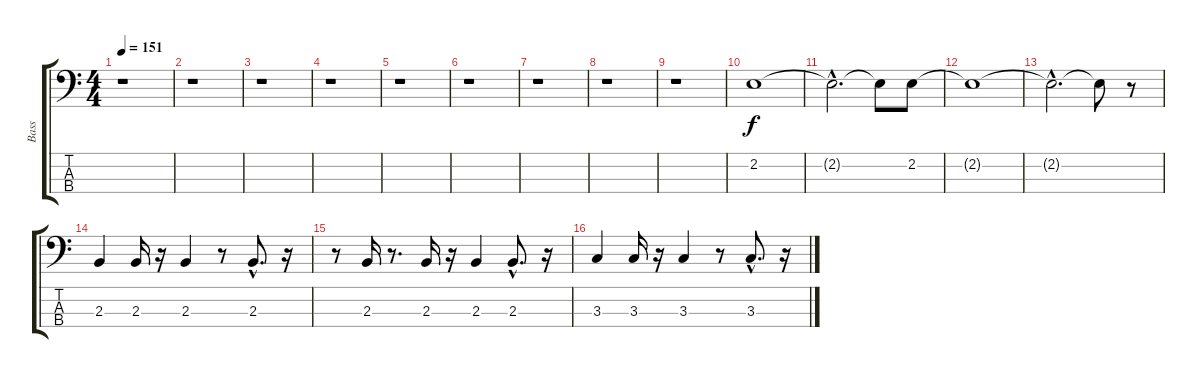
\track ("Bass" "Bass") {instrument electricbasspick}
\staff {score tabs}
\tuning (G2 D2 A1 E1) {hide}
\ts (4 4)
\tempo 151
\clef f4
\ks c
r.1{dy f instrument electricbasspick} |
r.1 |
r.1 |
r.1 |
r.1 |
r.1 |
r.1 |
r.1 |
r.1 |
2.2.1 |
2.2{hac t}.2{d} 2.2{t}.8 2.2.8 |
2.2{t}.1 |
2.2{hac t}.2{d} 2.2{t}.8 r.8 |
2.3.4 2.3.16 r.16 2.3.4 r.8 2.3{hac}.8{d} r.16 |
r.8 2.3.16 r.8{d} 2.3.16 r.16 2.3.4 2.3{hac}.8{d} r.16 |
3.3.4 3.3.16 r.16 3.3.4 r.8 3.3{hac}.8{d} r.16
